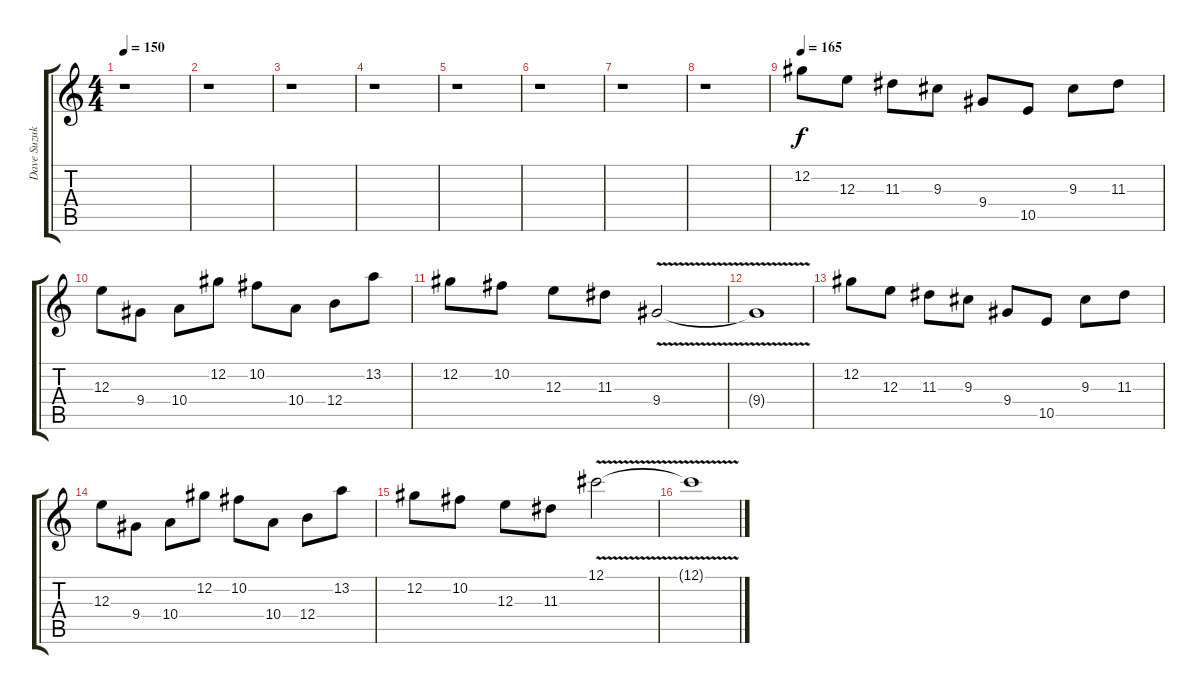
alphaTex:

\track ("Dave Suzuki - Lead (Melodic Part)" "Dave Suzuk") {instrument distortionguitar}
\staff {score tabs}
\tuning (Db4 Ab3 E3 B2 Gb2 Db2) {hide}
\ts (4 4)
\tempo 150
\clef g2
\ks c
r.1{dy f} |
r.1 |
r.1 |
r.1 |
r.1 |
r.1 |
r.1 |
r.1 |
\tempo 165
12.2.8 12.3.8 11.3.8 9.3.8 9.4.8 10.5.8 9.3.8 11.3.8 |
12.3.8 9.4.8 10.4.8 12.2.8 10.2.8 10.4.8 12.4.8 13.2.8 |
12.2.8 10.2.8 12.3.8 11.3.8 9.4{v}.2 |
9.4{t}.1 |
12.2.8 12.3.8 11.3.8 9.3.8 9.4.8 10.5.8 9.3.8 11.3.8 |
12.3.8 9.4.8 10.4.8 12.2.8 10.2.8 10.4.8 12.4.8 13.2.8 |
12.2.8 10.2.8 12.3.8 11.3.8 12.1{v}.2 |
12.1{t}.1
